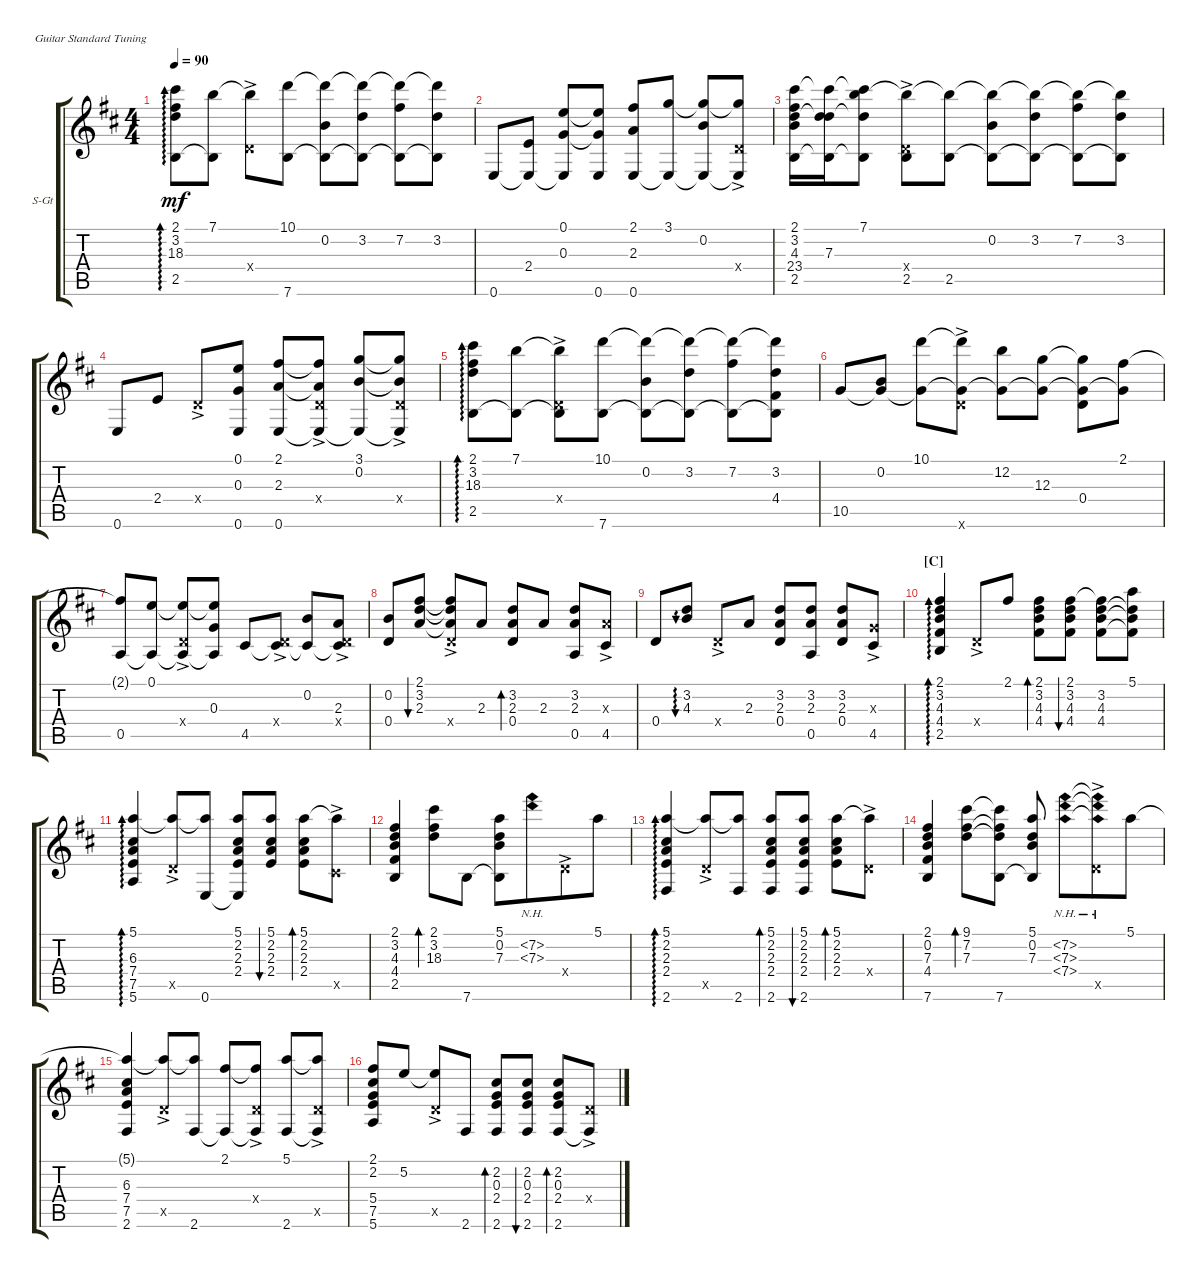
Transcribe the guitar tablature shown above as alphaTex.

\defaultSystemsLayout 4
\bracketExtendMode groupsimilarinstruments
\firstSystemTrackNameOrientation horizontal
\otherSystemsTrackNameOrientation horizontal
\track ("Steel Guitar" "S-Gt") {instrument acousticguitarsteel}
\staff {score tabs}
\tuning (E4 B3 G3 D3 A2 E2)
\ts (4 4)
\tempo 90
\clef g2
\scale
0.250832
\ks bminor
(2.5 3.2 2.1 18.3).8{ad 0 dy mf} (7.1 2.5{t}).8 (7.1{t} 0.4{ac x}).8 (7.6 10.1).8 (0.2 7.6{t} 10.1{t}).8 (3.2 7.6{t} 10.1{t}).8 (7.6{t} 7.2 10.1{t}).8 (3.2 7.6{t} 10.1{t}).8 |
\scale
0.17758 0.6.8 (2.4 0.6{t}).8 (0.3 0.1 0.6{t}).8 (0.6 0.1{t} 0.3{t}).8 (0.6 2.3 2.1).8 (3.1 0.6{t}).8 (0.2 0.6{t} 3.1{t}).8 (0.4{ac x} 0.6{t} 3.1{t}).8 |
\scale
0.335477 (2.5 3.2 2.1 4.3 23.4).16 (7.3 3.2{t} 2.5{t} 23.4{t}).16 (7.1 3.2{t} 2.5{t} 23.4{t}).8 (0.4{ac x} 7.1{t} 2.5).8 (2.5 7.1{t}).8 (0.2 2.5{t} 7.1{t}).8 (3.2 2.5{t} 7.1{t}).8 (2.5{t} 7.2 7.1{t}).8 (3.2 2.5{t} 7.1{t}).8 |
\scale
0.235365 0.6.8 2.4.8 0.4{ac x}.8 (0.6 0.3 0.1).8 (2.1 2.3 0.6).8 (0.4{ac x} 0.6{t} 2.1{t} 2.3{t}).8 (0.2 3.1 0.6{t}).8 (0.4{ac x} 0.6{t} 3.1{t} 0.2{t}).8 |
(2.5 3.2 2.1 18.3).8{ad 0} (7.1 2.5{t}).8 (7.1{t} 0.4{ac x} 2.5{t}).8 (7.6 10.1).8 (0.2 7.6{t} 10.1{t}).8 (3.2 7.6{t} 10.1{t}).8 (7.6{t} 7.2 10.1{t}).8 (3.2 4.4 7.6{t} 10.1{t}).8 |
10.5.8 (0.2 10.5{t}).8 (10.1 10.5{t}).8 (10.6{ac x} 10.5{t} 10.1{t}).8 (12.2 10.5{t}).8 (12.3 10.5{t}).8 (0.4 10.5{t} 12.3{t}).8 (2.1 10.5{t}).8 |
(2.1{t} 0.5).8 (0.1 0.5{t}).8 (0.4{ac x} 0.5{t} 0.1{t}).8 (0.3 0.5{t} 0.1{t}).8 4.5.8 (0.4{ac x} 4.5{t}).8 (0.2 4.5{t}).8 (2.3 0.4{ac x} 4.5{t}).8 |
(0.4 0.2).8 (2.1 3.2 2.3).8{bu 240} (0.4{ac x} 2.1{t} 3.2{t} 2.3{t}).8 2.3.8 (3.2 2.3 0.4).8{bd 240} 2.3.8 (3.2 2.3 0.5).8 (2.3{ac x} 4.5).8 |
0.4.8 (3.2 4.3).8{au 0} 0.4{ac x}.8 2.3.8 (3.2 2.3 0.4).8 (2.3 3.2 0.5).8 (2.3 3.2 0.4).8 (4.5 0.3{ac x}).8 |
\section ("C" "")
(2.5 4.4 4.3 3.2 2.1).4{ad 0} 0.4{ac x}.8 2.1.8 (2.1 3.2 4.3 4.4).8{bd 240} (2.1 3.2 4.3 4.4).8{bu 240} (2.1{t} 3.2 4.3 4.4).8 (5.1 3.2{t} 4.3{t} 4.4{t}).8 |
(5.1 5.6 6.3 7.4 7.5).4{ad 0} (5.5{ac x} 5.1{t}).8 (0.6 5.1{t}).8 (0.6{t} 2.4 2.3 2.2 5.1).8 (2.2 2.3 2.4 5.1).8{bu 240} (2.4 2.3 2.2 5.1).8{bd 240} (4.5{ac x} 5.1{t}).8 |
(2.5 4.4 4.3 3.2 2.1).4 (3.2 2.1 18.3).8{bd 240} 7.6.8 (5.1 7.3 0.2 7.6{t}).8{beam merge} (7.2{nh} 7.3{nh}).8{beam merge} 0.4{ac x}.8{beam merge} 5.1.8 |
(5.1 2.6 2.4 2.3 2.2).4{ad 0} (5.5{ac x} 5.1{t}).8 (2.6 5.1{t}).8 (2.4 2.3 2.2 2.6 5.1).8{bd 240} (2.4 2.3 2.2 2.6 5.1).8{bu 240} (2.4 2.3 2.2 5.1).8{bd 240} (0.4{ac x} 5.1{t}).8 |
(7.6 4.4 0.2 7.3 2.1).4 (9.1 7.2 7.3).8{bd 240} (7.6 9.1{t} 7.2{t} 7.3{t}).8 (5.1 7.3 0.2 7.6{t}).8{beam split} (7.2{nh} 7.3{nh} 7.4{nh}).8{beam merge} (7.4{nh t} 7.2{nh t} 7.3{nh t} 5.5{ac x}).8 5.1.8 |
(5.1{t} 6.3 7.4 7.5 2.6).4 (5.5{ac x} 5.1{t}).8 (2.6 5.1{t}).8 (2.6{t} 2.1).8 (0.4{ac x} 2.1{t} 2.6{t}).8 (2.6 5.1).8 (5.5{ac x} 5.1{t} 2.6{t}).8 |
(2.1 2.2 5.4 7.5 5.6).8 5.2.8 (5.2{t} 5.5{ac x}).8 2.6.8 (2.6 2.4 0.3 2.2).8{bd 240} (2.4 0.3 2.2 2.6).8{bu 240} (2.2 0.3 2.4 2.6).8{bd 240} (0.4{ac x} 2.6{t}).8
